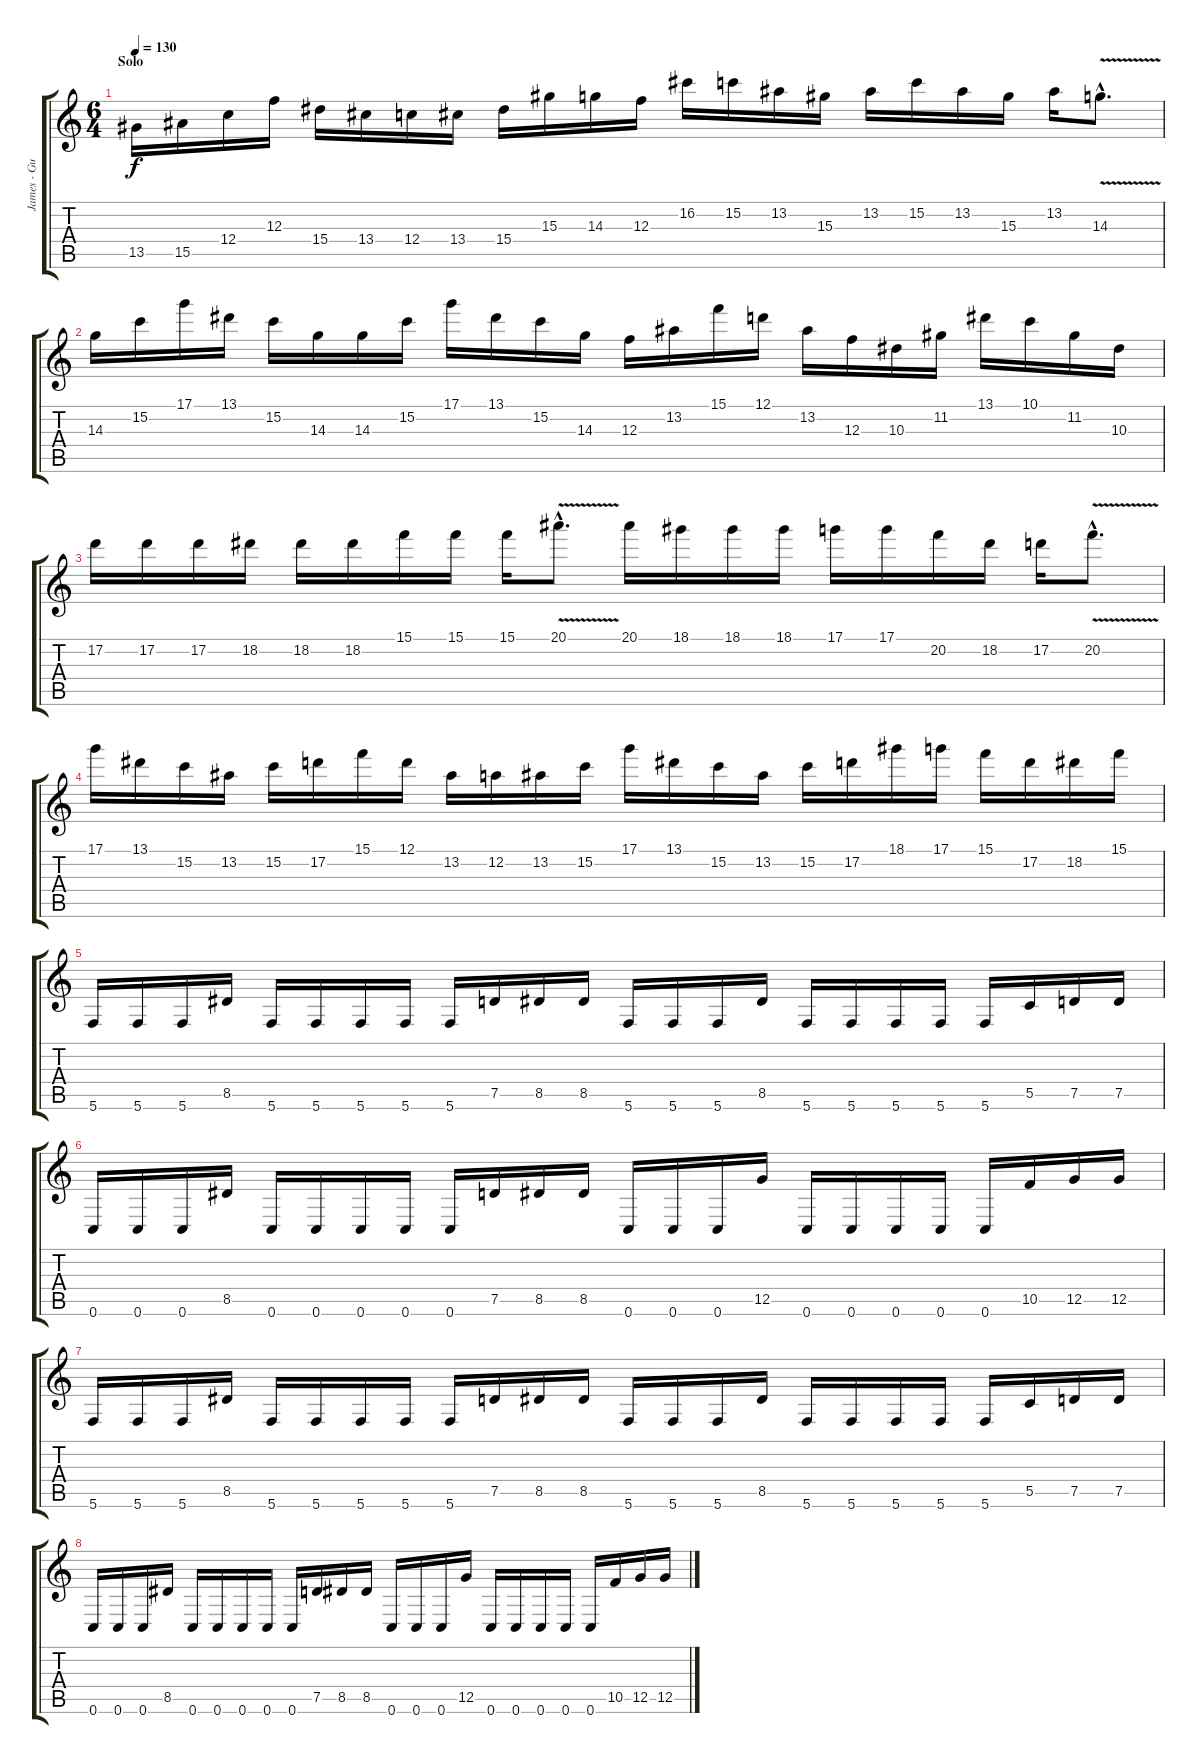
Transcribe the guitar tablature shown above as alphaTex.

\track ("James - Guitar" "James - Gu") {instrument distortionguitar}
\staff {score tabs}
\tuning (D4 A3 F3 C3 G2 C2) {hide}
\ts (6 4)
\section ("" "Solo")
\tempo 130
\clef g2
\ks c
13.5.16{dy f} 15.5.16 12.4.16 12.3.16 15.4.16 13.4.16 12.4.16 13.4.16 15.4.16 15.3.16 14.3.16 12.3.16 16.2.16 15.2.16 13.2.16 15.3.16 13.2.16 15.2.16 13.2.16 15.3.16 13.2.16 14.3{v hac}.8{d} |
14.3.16 15.2.16 17.1.16 13.1.16 15.2.16 14.3.16 14.3.16 15.2.16 17.1.16 13.1.16 15.2.16 14.3.16 12.3.16 13.2.16 15.1.16 12.1.16 13.2.16 12.3.16 10.3.16 11.2.16 13.1.16 10.1.16 11.2.16 10.3.16 |
17.2.16 17.2.16 17.2.16 18.2.16 18.2.16 18.2.16 15.1.16 15.1.16 15.1.16 20.1{v hac}.8{d} 20.1.16 18.1.16 18.1.16 18.1.16 17.1.16 17.1.16 20.2.16 18.2.16 17.2.16 20.2{v hac}.8{d} |
17.1.16 13.1.16 15.2.16 13.2.16 15.2.16 17.2.16 15.1.16 12.1.16 13.2.16 12.2.16 13.2.16 15.2.16 17.1.16 13.1.16 15.2.16 13.2.16 15.2.16 17.2.16 18.1.16 17.1.16 15.1.16 17.2.16 18.2.16 15.1.16 |
5.6.16 5.6.16 5.6.16 8.5.16 5.6.16 5.6.16 5.6.16 5.6.16 5.6.16 7.5.16 8.5.16 8.5.16 5.6.16 5.6.16 5.6.16 8.5.16 5.6.16 5.6.16 5.6.16 5.6.16 5.6.16 5.5.16 7.5.16 7.5.16 |
0.6.16 0.6.16 0.6.16 8.5.16 0.6.16 0.6.16 0.6.16 0.6.16 0.6.16 7.5.16 8.5.16 8.5.16 0.6.16 0.6.16 0.6.16 12.5.16 0.6.16 0.6.16 0.6.16 0.6.16 0.6.16 10.5.16 12.5.16 12.5.16 |
5.6.16 5.6.16 5.6.16 8.5.16 5.6.16 5.6.16 5.6.16 5.6.16 5.6.16 7.5.16 8.5.16 8.5.16 5.6.16 5.6.16 5.6.16 8.5.16 5.6.16 5.6.16 5.6.16 5.6.16 5.6.16 5.5.16 7.5.16 7.5.16 |
0.6.16 0.6.16 0.6.16 8.5.16 0.6.16 0.6.16 0.6.16 0.6.16 0.6.16 7.5.16 8.5.16 8.5.16 0.6.16 0.6.16 0.6.16 12.5.16 0.6.16 0.6.16 0.6.16 0.6.16 0.6.16 10.5.16 12.5.16 12.5.16
